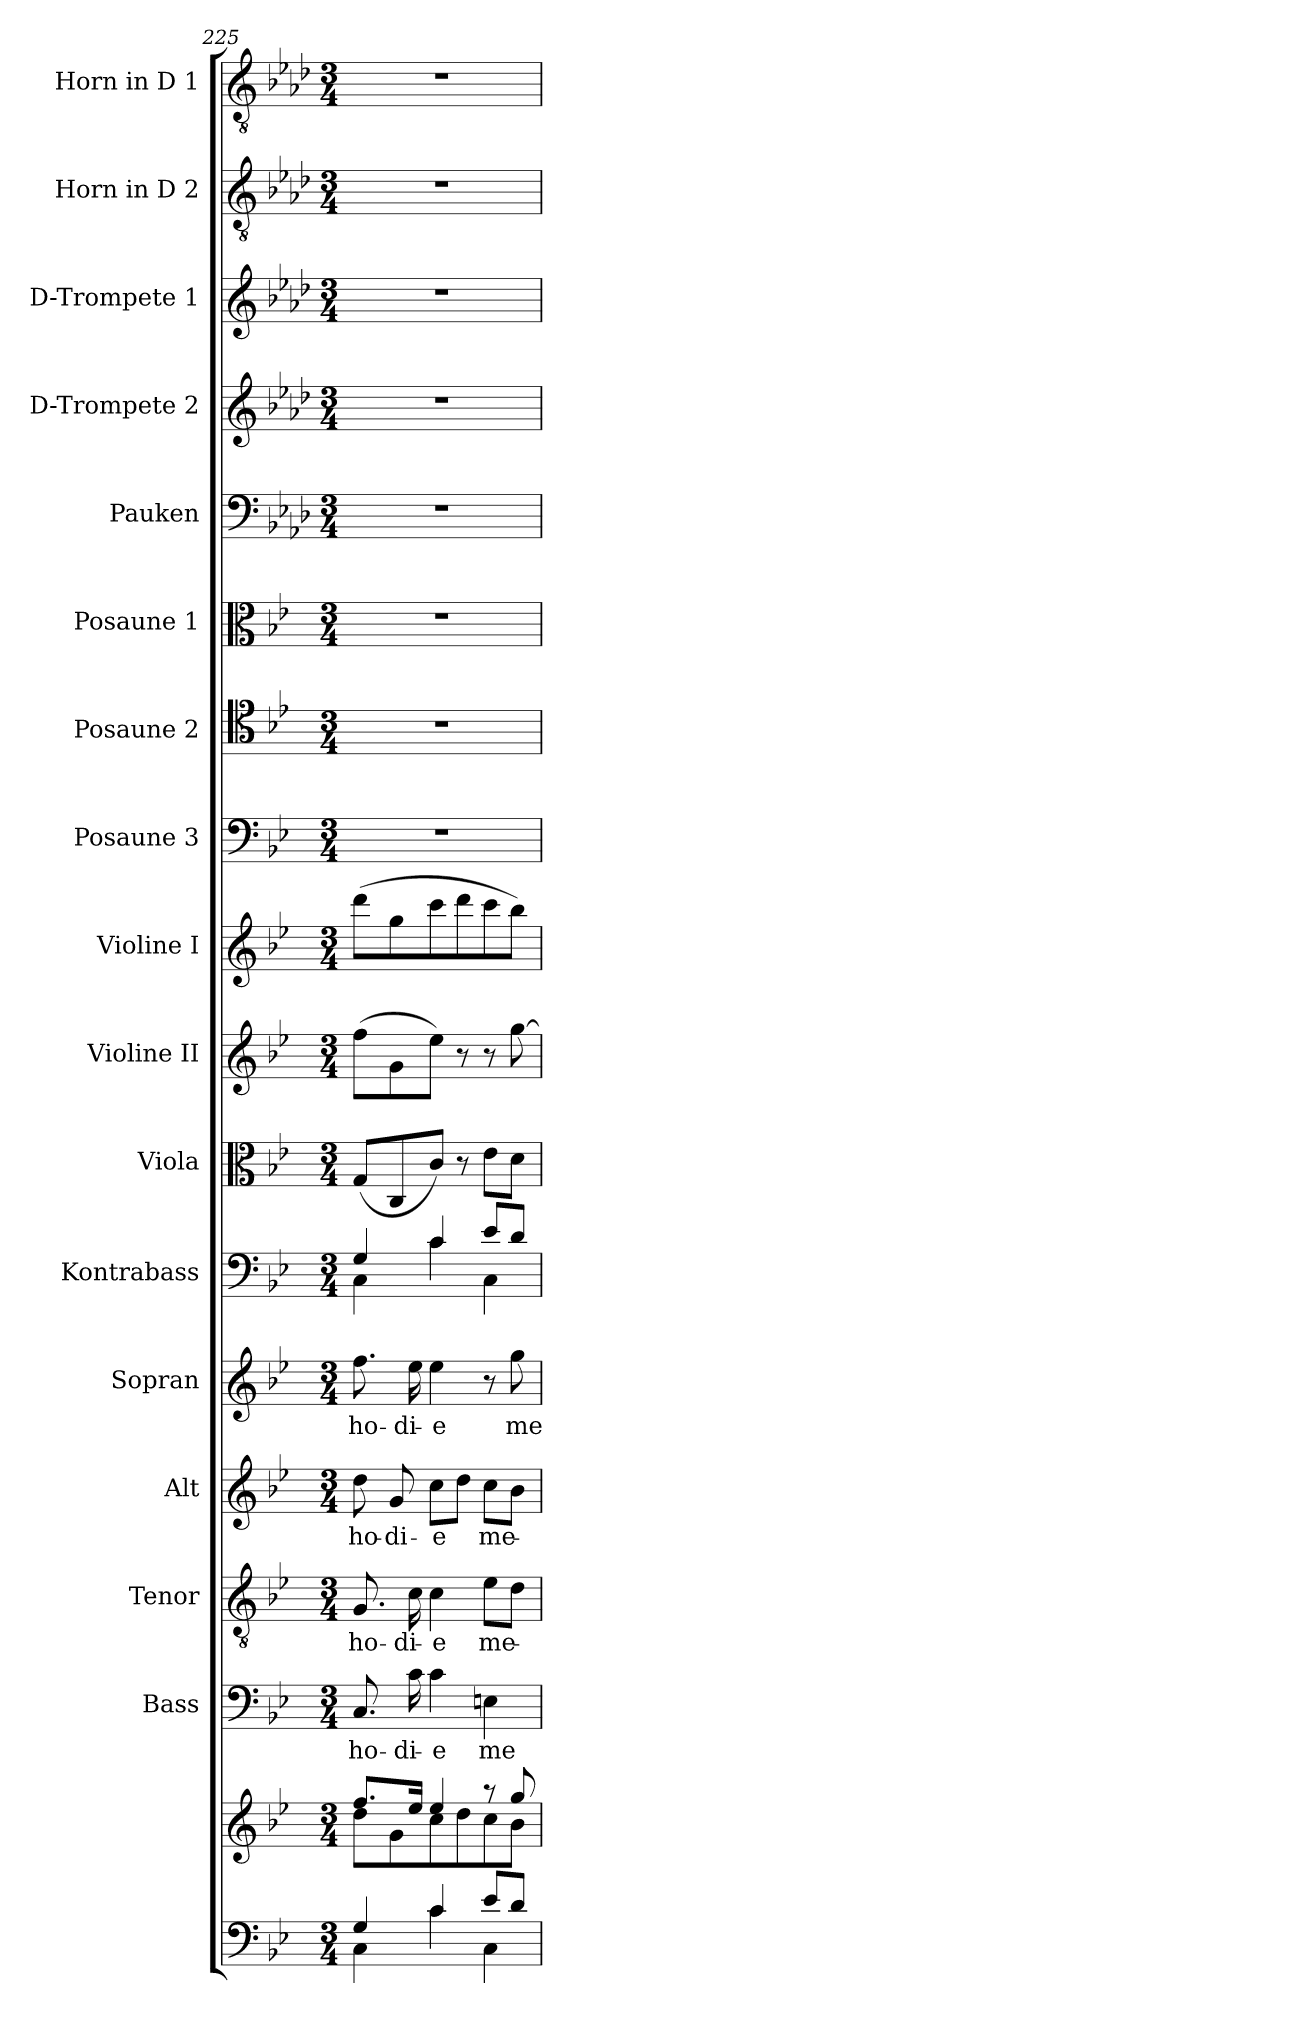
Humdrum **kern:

**kern	**kern	**kern	**text	**kern	**text	**kern	**text	**kern	**text	**kern	**kern	**kern	**kern	**kern	**kern	**kern	**kern	**kern	**kern	**kern	**kern
*part17	*part17	*part16	*part16	*part15	*part15	*part14	*part14	*part13	*part13	*part12	*part11	*part10	*part9	*part8	*part7	*part6	*part5	*part4	*part3	*part2	*part1
*staff18	*staff17	*staff16	*staff16	*staff15	*staff15	*staff14	*staff14	*staff13	*staff13	*staff12	*staff11	*staff10	*staff9	*staff8	*staff7	*staff6	*staff5	*staff4	*staff3	*staff2	*staff1
*	*	*I"Bass	*	*I"Tenor	*	*I"Alt	*	*I"Sopran	*	*I"Kontrabass	*I"Viola	*I"Violine II	*I"Violine I	*I"Posaune 3	*I"Posaune 2	*I"Posaune 1	*I"Pauken	*I"D-Trompete 2	*I"D-Trompete 1	*I"Horn in D 2	*I"Horn in D 1
*	*	*I'B.	*	*I'T.	*	*I'A.	*	*I'S.	*	*I'Kb.	*I'Vla.	*I'Vl. II	*I'Vl. I	*I'Pos. 3	*I'Pos. 2	*I'Pos. 1	*I'Pk.	*I'D Trp. 2	*I'D Trp. 1	*I'Hrn. 2	*I'Hrn. 1
*clefF4	*clefG2	*clefF4	*	*clefGv2	*	*clefG2	*	*clefG2	*	*clefF4	*clefC3	*clefG2	*clefG2	*clefF4	*clefC4	*clefC3	*clefF4	*clefG2	*clefG2	*clefGv2	*clefGv2
*	*	*	*	*	*	*	*	*	*	*ITrd7c12	*	*	*	*	*	*	*ITrd-1c-2	*ITrd-1c-2	*ITrd-1c-2	*ITrd-1c-2	*ITrd-1c-2
*k[b-e-]	*k[b-e-]	*k[b-e-]	*	*k[b-e-]	*	*k[b-e-]	*	*k[b-e-]	*	*k[b-e-]	*k[b-e-]	*k[b-e-]	*k[b-e-]	*k[b-e-]	*k[b-e-]	*k[b-e-]	*k[b-e-]	*k[b-e-]	*k[b-e-]	*k[b-e-]	*k[b-e-]
*B-:	*B-:	*B-:	*	*B-:	*	*B-:	*	*B-:	*	*B-:	*B-:	*B-:	*B-:	*B-:	*B-:	*B-:	*B-:	*B-:	*B-:	*B-:	*B-:
*M3/4	*M3/4	*M3/4	*	*M3/4	*	*M3/4	*	*M3/4	*	*M3/4	*M3/4	*M3/4	*M3/4	*M3/4	*M3/4	*M3/4	*M3/4	*M3/4	*M3/4	*M3/4	*M3/4
=225	=225	=225	=225	=225	=225	=225	=225	=225	=225	=225	=225	=225	=225	=225	=225	=225	=225	=225	=225	=225	=225
*^	*^	*	*	*	*	*	*	*	*	*	*	*	*	*	*	*	*	*	*	*	*
!	!	!	!	!	!LO:LY:b	!	!LO:LY:b	!	!LO:LY:b	!	!LO:LY:b	!	!	!	!	!	!	!	!	!	!	!	!
*	*	*	*	*	*	*	*	*	*	*	*	*^	*	*	*	*	*	*	*	*	*	*	*
4G/	4C\	8.ff/L	8dd\L	8.C/	ho-	8.G/	ho-	8dd\	ho-	8.ff\	ho-	4GG/	4CC\	(<8G/L	(>8ff\L	(>8ddd\L	2.r	2.r	2.r	2.r	2.r	2.r	2.r	2.r
!	!	!	!	!	!	!	!	!	!LO:LY:b	!	!	!	!	!	!	!	!	!	!	!	!	!	!	!
.	.	.	8g\	.	.	.	.	8g/	-di-	.	.	.	.	8C/	8g\	8gg\	.	.	.	.	.	.	.	.
!	!	!	!	!	!LO:LY:b	!	!LO:LY:b	!	!	!	!LO:LY:b	!	!	!	!	!	!	!	!	!	!	!	!	!
.	.	16ee-/Jk	.	16c\	-di-	16c\	-di-	.	.	16ee-\	-di-	.	.	.	.	.	.	.	.	.	.	.	.	.
!	!	!	!	!	!LO:LY:b	!	!LO:LY:b	!	!LO:LY:b	!	!LO:LY:b	!	!	!	!	!	!	!	!	!	!	!	!	!
4c/	4c\	4ee-/	8cc\	4c\	-e	4c\	-e	8cc\L	-e	4ee-\	-e	4C/	4C\	8c/J)	8ee-\J)	8ccc\	.	.	.	.	.	.	.	.
.	.	.	8dd\	.	.	.	.	8dd\J	.	.	.	.	.	8r	8r	8ddd\	.	.	.	.	.	.	.	.
!	!	!	!	!	!LO:LY:b	!	!LO:LY:b	!	!LO:LY:b	!	!	!	!	!	!	!	!	!	!	!	!	!	!	!
8e-/L	4C\	8rgg	8cc\	4En\	me-	8e-\L	me-	8cc\L	me-	8r	.	8E-/L	4CC\	8e-\L	8r	8ccc\	.	.	.	.	.	.	.	.
!	!	!	!	!	!	!	!	!	!	!	!LO:LY:b	!	!	!	!	!	!	!	!	!	!	!	!	!
8d/J	.	8gg/	8b-\J	.	.	8d\J	.	8b-\J	.	8gg\	me-	8D/J	.	8d\J	[8gg\	8bb-\J)	.	.	.	.	.	.	.	.
*v	*v	*	*	*	*	*	*	*	*	*	*	*v	*v	*	*	*	*	*	*	*	*	*	*	*
*	*v	*v	*	*	*	*	*	*	*	*	*	*	*	*	*	*	*	*	*	*	*	*
=	=	=	=	=	=	=	=	=	=	=	=	=	=	=	=	=	=	=	=	=	=
*-	*-	*-	*-	*-	*-	*-	*-	*-	*-	*-	*-	*-	*-	*-	*-	*-	*-	*-	*-	*-	*-
